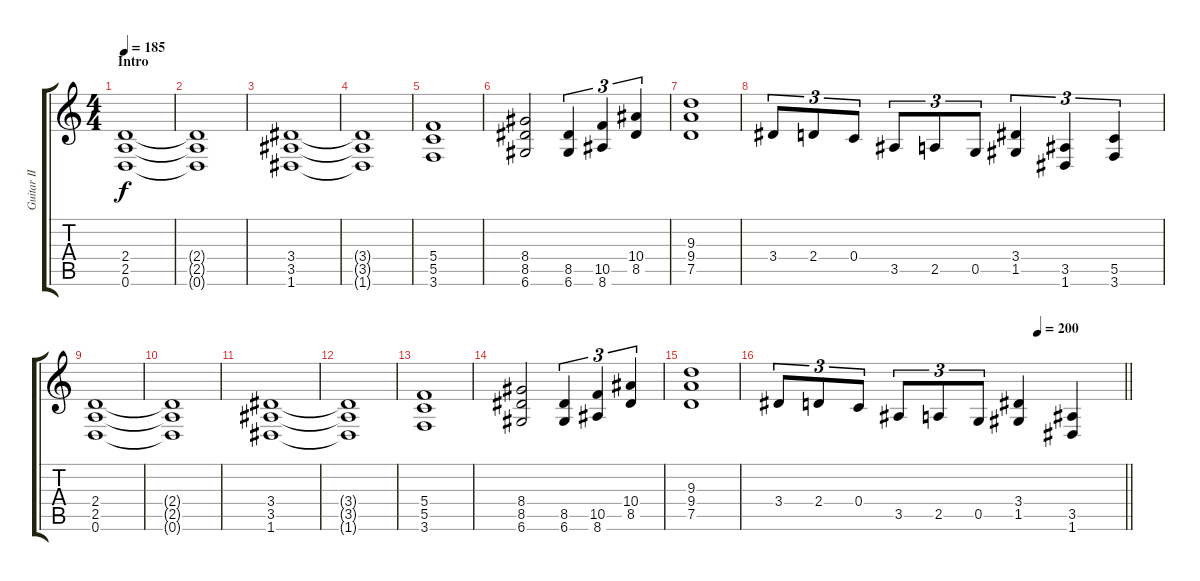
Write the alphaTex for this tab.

\track ("Guitar II" "Guitar II") {instrument distortionguitar}
\staff {score tabs}
\tuning (D4 A3 F3 C3 G2 D2) {hide}
\ts (4 4)
\section ("" "Intro")
\tempo 185
\clef g2
\ks c
(2.4 2.5 0.6).1{dy f instrument distortionguitar} |
(2.4{t} 2.5{t} 0.6{t}).1 |
(3.4 3.5 1.6).1 |
(3.4{t} 3.5{t} 1.6{t}).1 |
(5.4 5.5 3.6).1 |
(8.4 8.5 6.6).2 (8.5 6.6).4{tu (3 2)} (10.5 8.6).4{tu (3 2)} (10.4 8.5).4{tu (3 2)} |
(9.3 9.4 7.5).1 |
3.4.8{tu (3 2)} 2.4.8{tu (3 2)} 0.4.8{tu (3 2)} 3.5.8{tu (3 2)} 2.5.8{tu (3 2)} 0.5.8{tu (3 2)} (3.4 1.5).4{tu (3 2)} (3.5 1.6).4{tu (3 2)} (5.5 3.6).4{tu (3 2)} |
(2.4 2.5 0.6).1 |
(2.4{t} 2.5{t} 0.6{t}).1 |
(3.4 3.5 1.6).1 |
(3.4{t} 3.5{t} 1.6{t}).1 |
(5.4 5.5 3.6).1 |
(8.4 8.5 6.6).2 (8.5 6.6).4{tu (3 2)} (10.5 8.6).4{tu (3 2)} (10.4 8.5).4{tu (3 2)} |
(9.3 9.4 7.5).1 |
\tempo (200 0.75)
\barLineRight lightlight
3.4.8{tu (3 2)} 2.4.8{tu (3 2)} 0.4.8{tu (3 2)} 3.5.8{tu (3 2)} 2.5.8{tu (3 2)} 0.5.8{tu (3 2)} (3.4 1.5).4 (3.5 1.6).4
